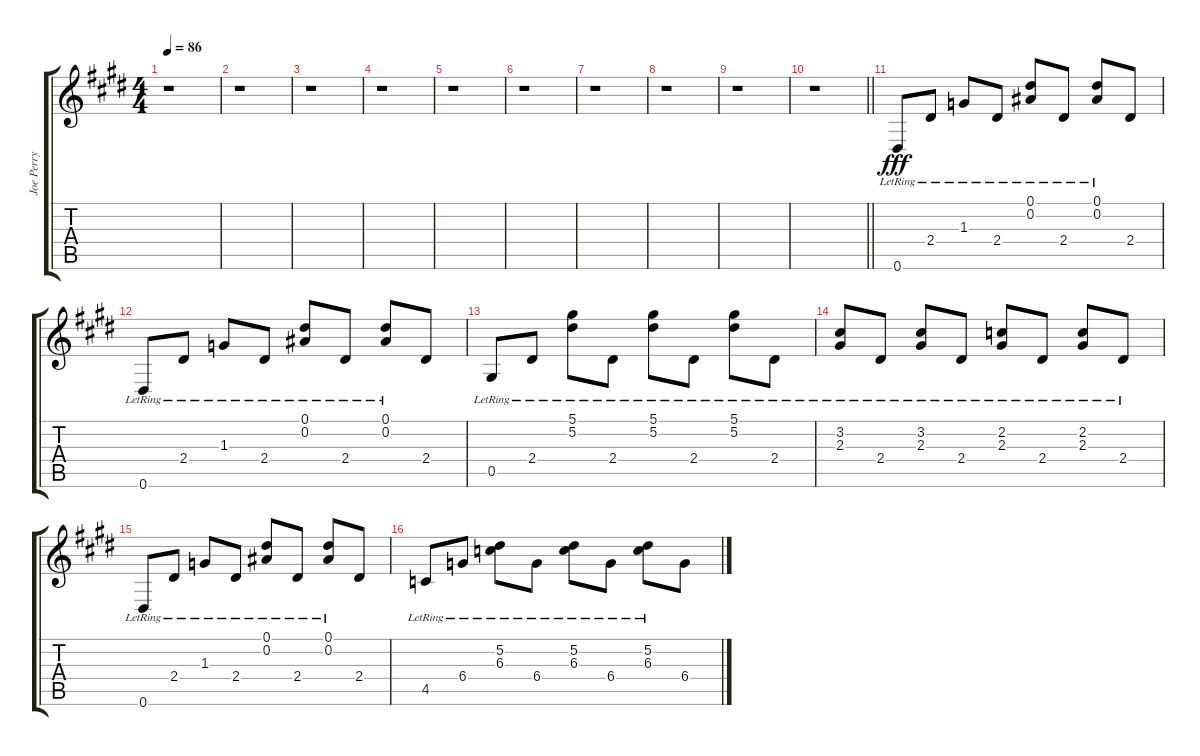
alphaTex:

\track ("Joe Perry" "Joe Perry") {instrument acousticguitarsteel}
\staff {score tabs}
\tuning (Eb4 Bb3 Gb3 Db3 Ab2 Eb2) {hide}
\ts (4 4)
\tempo 86
\clef g2
\ks e
r.1{dy fff instrument acousticguitarsteel} |
\ks c#minor
r.1 |
r.1 |
r.1 |
\ks e
r.1 |
\ks c#minor
r.1 |
r.1 |
r.1 |
\ks e
r.1 |
\barLineRight lightlight
\ks c#minor
r.1 |
\ks e
0.6{lr}.8 2.4{lr}.8 1.3{lr}.8 2.4{lr}.8 (0.1{lr} 0.2{lr}).8 2.4{lr}.8 (0.1{lr} 0.2{lr}).8 2.4.8 |
\ks c#minor
0.6{lr}.8 2.4{lr}.8 1.3{lr}.8 2.4{lr}.8 (0.1{lr} 0.2{lr}).8 2.4{lr}.8 (0.1{lr} 0.2{lr}).8 2.4.8 |
0.5{lr}.8 2.4{lr}.8 (5.1{lr} 5.2{lr}).8 2.4{lr}.8 (5.1{lr} 5.2{lr}).8 2.4{lr}.8 (5.1{lr} 5.2{lr}).8 2.4{lr}.8 |
(3.2{lr} 2.3{lr}).8 2.4{lr}.8 (3.2{lr} 2.3{lr}).8 2.4{lr}.8 (2.2{lr} 2.3{lr}).8 2.4{lr}.8 (2.2{lr} 2.3{lr}).8 2.4{lr}.8 |
\ks e
0.6{lr}.8 2.4{lr}.8 1.3{lr}.8 2.4{lr}.8 (0.1{lr} 0.2{lr}).8 2.4{lr}.8 (0.1{lr} 0.2{lr}).8 2.4.8 |
\ks c#minor
4.5{lr}.8 6.4{lr}.8 (5.2{lr} 6.3{lr}).8 6.4{lr}.8 (5.2{lr} 6.3{lr}).8 6.4{lr}.8 (5.2{lr} 6.3{lr}).8 6.4.8
